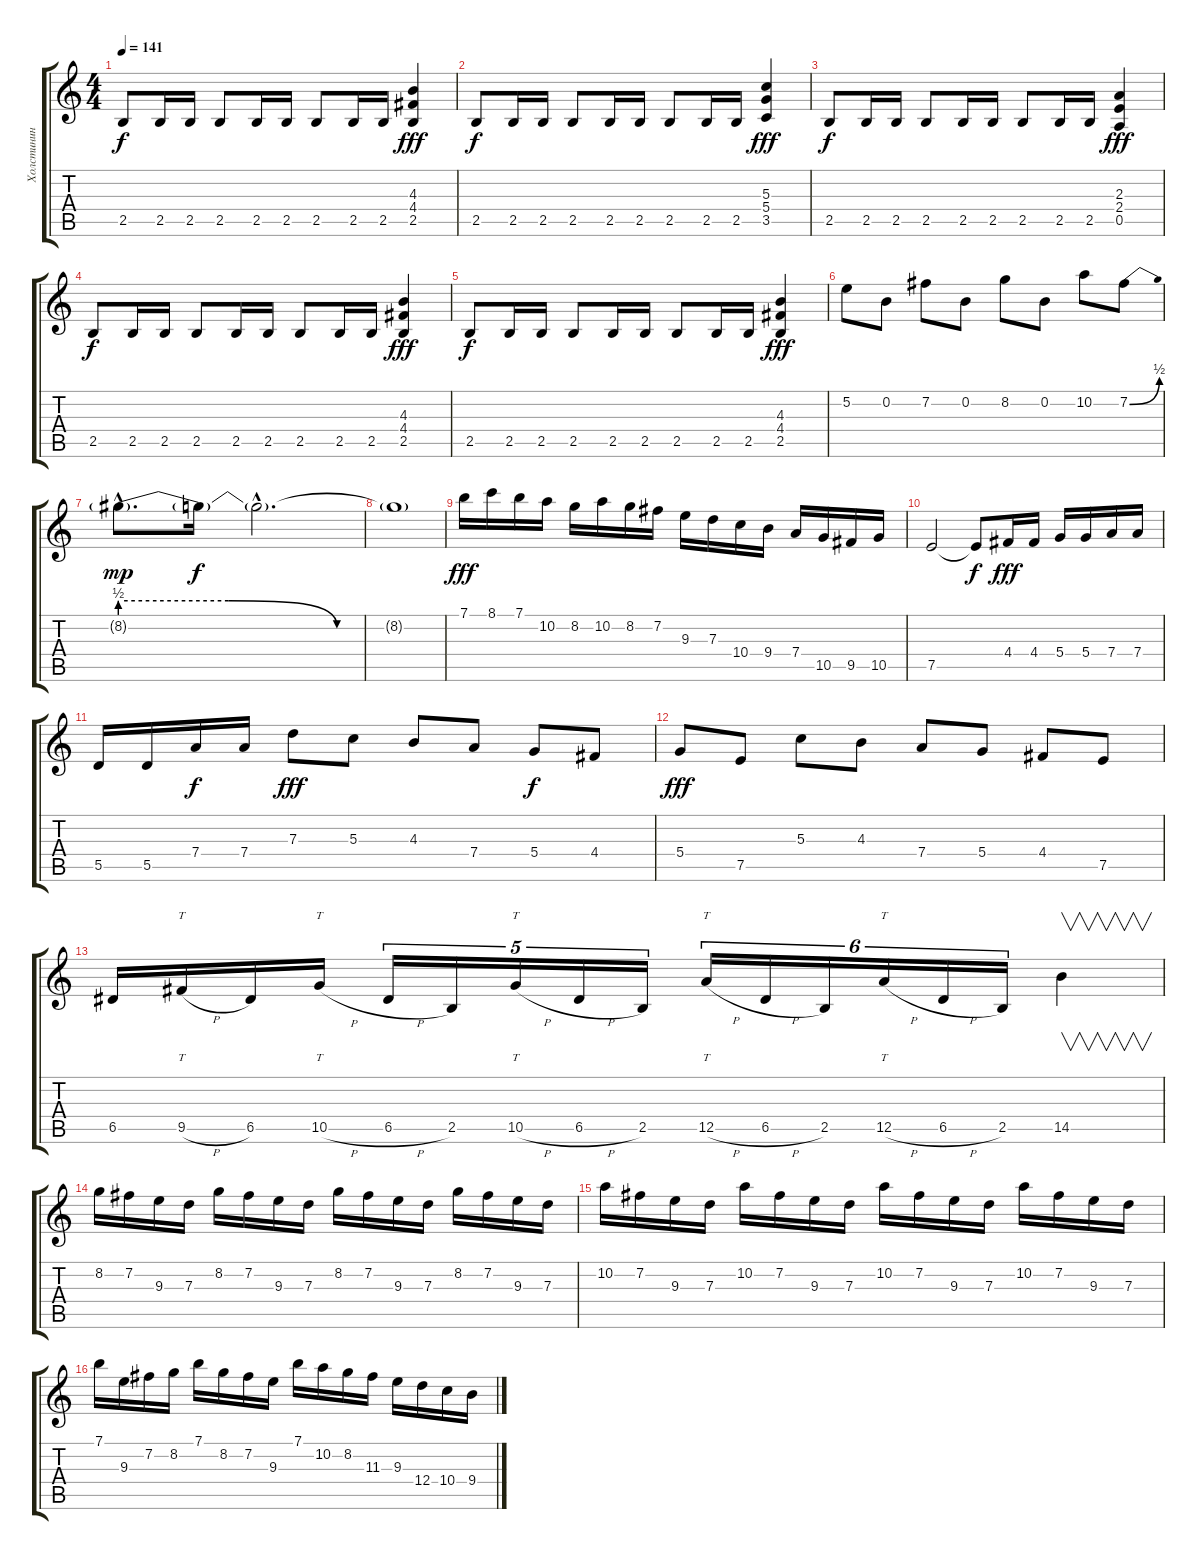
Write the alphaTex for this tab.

\track ("Холстинин" "Холстинин") {instrument overdrivenguitar}
\staff {score tabs}
\tuning (E4 B3 G3 D3 A2 E2) {hide}
\ts (4 4)
\tempo 141
\clef g2
\ks c
2.5.8{dy f} 2.5.16 2.5.16 2.5.8 2.5.16 2.5.16 2.5.8 2.5.16 2.5.16 (4.3 4.4 2.5).4{dy fff} |
2.5.8{dy f} 2.5.16 2.5.16 2.5.8 2.5.16 2.5.16 2.5.8 2.5.16 2.5.16 (5.3 5.4 3.5).4{dy fff} |
2.5.8{dy f} 2.5.16 2.5.16 2.5.8 2.5.16 2.5.16 2.5.8 2.5.16 2.5.16 (2.3 2.4 0.5).4{dy fff} |
2.5.8{dy f} 2.5.16 2.5.16 2.5.8 2.5.16 2.5.16 2.5.8 2.5.16 2.5.16 (4.3 4.4 2.5).4{dy fff} |
2.5.8{dy f} 2.5.16 2.5.16 2.5.8 2.5.16 2.5.16 2.5.8 2.5.16 2.5.16 (4.3 4.4 2.5).4{dy fff} |
5.2.8{volume 16} 0.2.8 7.2.8 0.2.8 8.2.8 0.2.8 10.2.8 7.2{be (bend 0 0 60 2)}.8 |
8.2{be (custom 0 2 20 2 40 0 60 0) g hac}.8{d dy mp} 8.2{t}.16{dy f} 8.2{hac t}.2{d} |
8.2{t}.1 |
7.1.16{dy fff} 8.1.16 7.1.16 10.2.16 8.2.16 10.2.16 8.2.16 7.2.16 9.3.16 7.3.16 10.4.16 9.4.16 7.4.16 10.5.16 9.5.16 10.5.16 |
7.5.2 7.5{t}.8{dy f} 4.4.16{dy fff} 4.4.16 5.4.16 5.4.16 7.4.16 7.4.16 |
5.5.16 5.5.16 7.4.16{dy f} 7.4.16 7.3.8{dy fff} 5.3.8 4.3.8 7.4.8 5.4.8{dy f} 4.4.8 |
5.4.8{dy fff} 7.5.8 5.3.8 4.3.8 7.4.8 5.4.8 4.4.8 7.5.8 |
6.5.16 9.5{h}.16{tt} 6.5.16 10.5{h}.16{tt} 6.5{h}.16{tu (5 4)} 2.5.16{tu (5 4)} 10.5{h}.16{tt tu (5 4)} 6.5{h}.16{tu (5 4)} 2.5.16{tu (5 4)} 12.5{h}.16{tt tu (6 4)} 6.5{h}.16{tu (6 4)} 2.5.16{tu (6 4)} 12.5{h}.16{tt tu (6 4)} 6.5{h}.16{tu (6 4)} 2.5.16{tu (6 4)} 14.5.4{v} |
8.2.16 7.2.16 9.3.16 7.3.16 8.2.16 7.2.16 9.3.16 7.3.16 8.2.16 7.2.16 9.3.16 7.3.16 8.2.16 7.2.16 9.3.16 7.3.16 |
10.2.16 7.2.16 9.3.16 7.3.16 10.2.16 7.2.16 9.3.16 7.3.16 10.2.16 7.2.16 9.3.16 7.3.16 10.2.16 7.2.16 9.3.16 7.3.16 |
7.1.16 9.3.16 7.2.16 8.2.16 7.1.16 8.2.16 7.2.16 9.3.16 7.1.16 10.2.16 8.2.16 11.3.16 9.3.16 12.4.16 10.4.16 9.4.16
